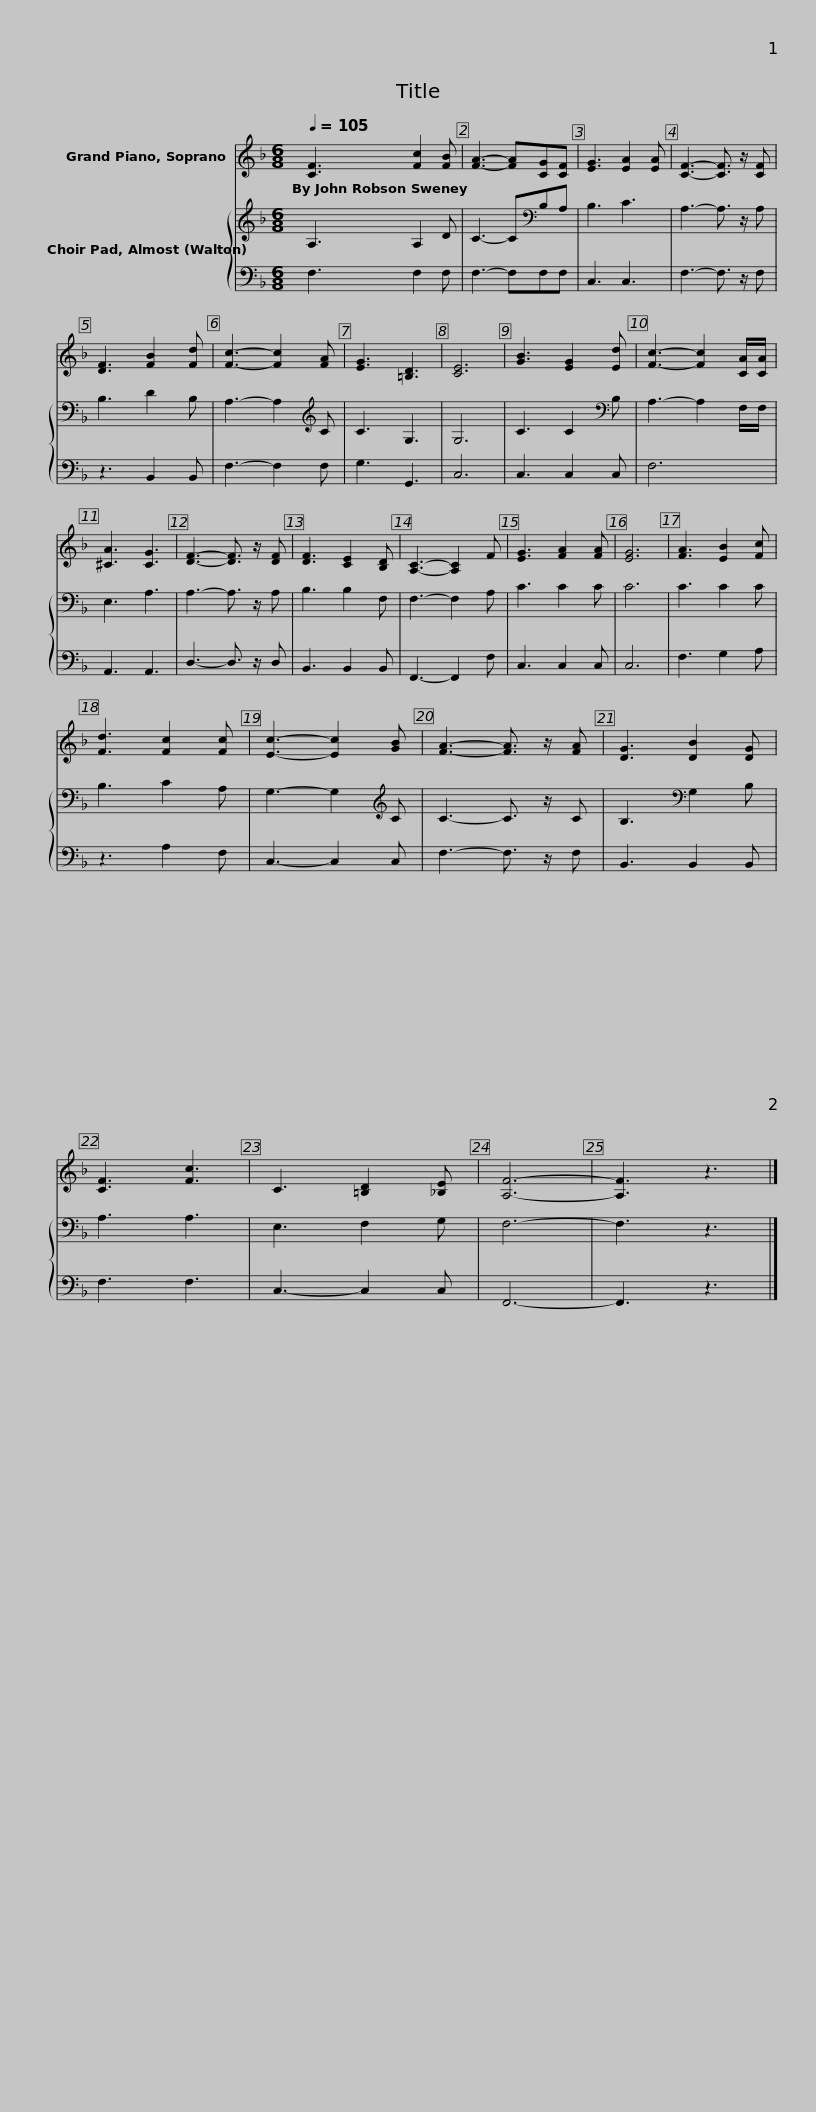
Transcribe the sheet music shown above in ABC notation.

X:1
%%score 1 { 2 | 3 }
L:1/8
Q:1/4=105
M:6/8
I:linebreak $
K:F
V:1 treble
V:2 treble
V:3 bass
V:1
 [CF]3 [Fc]2 [FB] | [FA]3- [FA][CG][CF] | [EG]3 [EA]2 [EA] | [CF]3- [CF]3/2 z/ [CF] | [DF]3 [FB]2 [Fd] |$ %5
 [Fc]3- [Fc]2 [FA] | [EG]3 [=B,D]3 | [CE]6 | [GB]3 [EG]2 [Ed] | [Fc]3- [Fc]2 [CA]/[CA]/ | %10
 [^CA]3 [CG]3 | [DF]3- [DF]3/2 z/ [DF] | [DF]3 [CE]2 [B,D] |$ [A,C]3- [A,C]2 F | [EG]3 [FA]2 [FA] | %15
 [EG]6 | [FA]3 [EB]2 [Fc] | [Fd]3 [Fc]2 [Fc] | [Ec]3- [Ec]2 [GB] | [FA]3- [FA]3/2 z/ [FA] | %20
 [DG]3 [DB]2 [DG] |$ [CF]3 [Fc]3 | C3 [=B,D]2 [_B,E] | [A,F]6- | [A,F]3 z3 |] %25
V:2
 A,3 A,2 D | C3- C[K:bass]B,A, | B,3 C3 | A,3- A,3/2 z/ A, | B,3 D2 B, |$ %5
 A,3- A,2[K:treble] C | C3 G,3 | G,6 | C3 C2[K:bass] B, | A,3- A,2 F,/F,/ | %10
 E,3 A,3 | A,3- A,3/2 z/ A, | B,3 B,2 F, |$ F,3- F,2 A, | C3 C2 C | %15
 C6 | C3 C2 C | B,3 C2 A, | G,3- G,2[K:treble] C | C3- C3/2 z/ C | %20
 B,3[K:bass] G,2 B, |$ A,3 A,3 | E,3 F,2 G, | F,6- | F,3 z3 |] %25
V:3
 F,3 F,2 F, | F,3- F,F,F, | C,3 C,3 | F,3- F,3/2 z/ F, | z3 B,,2 B,, |$ %5
 F,3- F,2 F, | G,3 G,,3 | C,6 | C,3 C,2 C, | F,6 | %10
 A,,3 A,,3 | D,3- D,3/2 z/ D, | B,,3 B,,2 B,, |$ F,,3- F,,2 F, | C,3 C,2 C, | %15
 C,6 | F,3 G,2 A, | z3 A,2 F, | C,3- C,2 C, | F,3- F,3/2 z/ F, | %20
 B,,3 B,,2 B,, |$ F,3 F,3 | C,3- C,2 C, | F,,6- | F,,3 z3 |] %25
